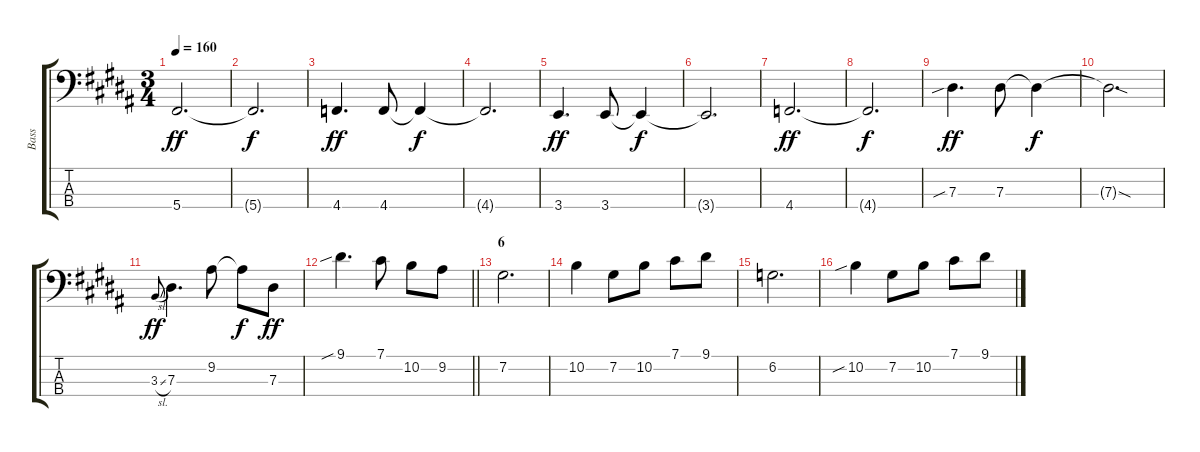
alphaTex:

\track ("Bass" "Bass") {instrument electricbasspick}
\staff {score tabs}
\tuning (Gb2 Db2 Ab1 Db1) {hide}
\ts (3 4)
\tempo 160
\clef f4
\ks b
5.4.2{d dy ff} |
5.4{t}.2{d dy f} |
4.4.4{d dy ff} 4.4.8 4.4{t}.4{dy f} |
4.4{t}.2{d} |
3.4.4{d dy ff} 3.4.8 3.4{t}.4{dy f} |
3.4{t}.2{d} |
4.4.2{d dy ff} |
4.4{t}.2{d dy f} |
7.3{sib}.4{d dy ff} 7.3.8 7.3{t}.4{dy f} |
7.3{sod t}.2{d} |
3.3{sl}.8{gr onbeat dy ff} 7.3.4{d} 9.2.8 9.2{t}.8{dy f} 7.3.8{dy ff} |
\barLineRight lightlight
9.1{sib}.4{d} 7.1.8 10.2.8 9.2.8 |
\section ("" "6")
7.2.2{d} |
10.2.4 7.2.8 10.2.8 7.1.8 9.1.8 |
6.2.2{d} |
10.2{sib}.4 7.2.8 10.2.8 7.1.8 9.1.8
